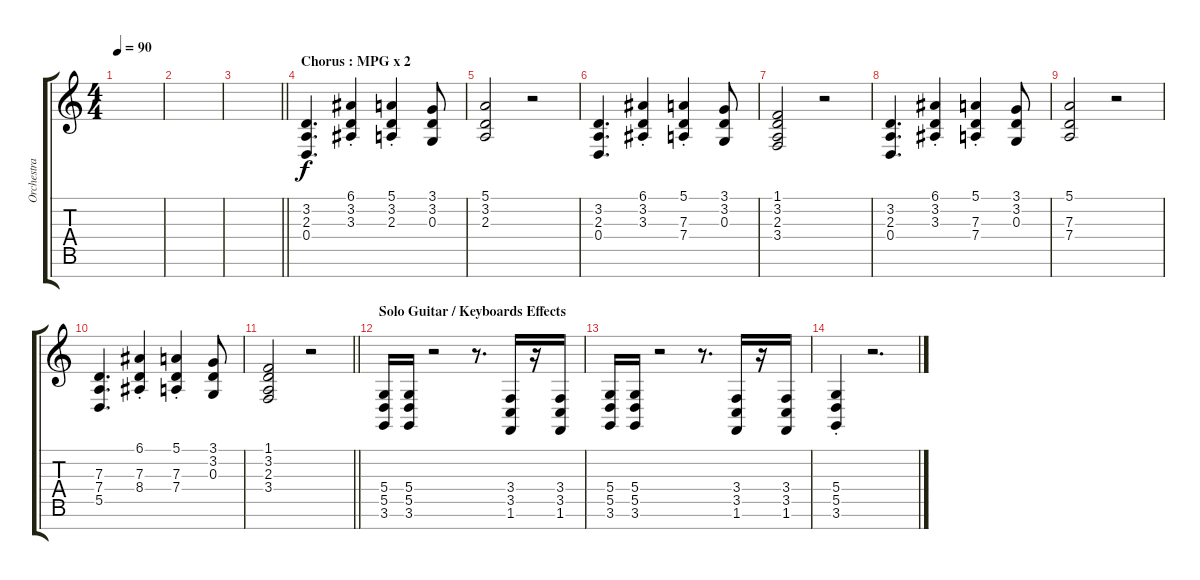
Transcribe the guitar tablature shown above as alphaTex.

\track ("Orchestra - Strings" "Orchestra ") {instrument stringensemble1}
\staff {score tabs}
\tuning (E4 B3 G3 D3 A2 E2 B1) {hide}
\ts (4 4)
\tempo 90
\clef g2
\ks c
|
|
\barLineRight lightlight
|
\section ("" "Chorus : MPG x 2")
(3.2 2.3 0.4).4{d} (6.1{st} 3.2{st} 3.3{st}).4 (5.1{st} 3.2{st} 2.3{st}).4 (3.1 3.2 0.3).8 |
(5.1 3.2 2.3).2 r.2 |
(3.2 2.3 0.4).4{d} (6.1{st} 3.2{st} 3.3{st}).4 (5.1{st} 7.3{st} 7.4{st}).4 (3.1 3.2 0.3).8 |
(1.1 3.2 2.3 3.4).2 r.2 |
(3.2 2.3 0.4).4{d} (6.1{st} 3.2{st} 3.3{st}).4 (5.1{st} 7.3{st} 7.4{st}).4 (3.1 3.2 0.3).8 |
(5.1 7.3 7.4).2 r.2 |
(7.3 7.4 5.5).4{d} (6.1{st} 7.3{st} 8.4{st}).4 (5.1{st} 7.3{st} 7.4{st}).4 (3.1 3.2 0.3).8 |
\barLineRight lightlight
(1.1 3.2 2.3 3.4).2 r.2 |
\section ("" "Solo Guitar / Keyboards Effects")
(5.4 5.5 3.6).16 (5.4 5.5 3.6).16 r.2 r.8{d} (3.4 3.5 1.6).16 r.16 (3.4 3.5 1.6).16 |
(5.4 5.5 3.6).16 (5.4 5.5 3.6).16 r.2 r.8{d} (3.4 3.5 1.6).16 r.16 (3.4 3.5 1.6).16 |
(5.4{st} 5.5{st} 3.6{st}).4 r.2{d}
